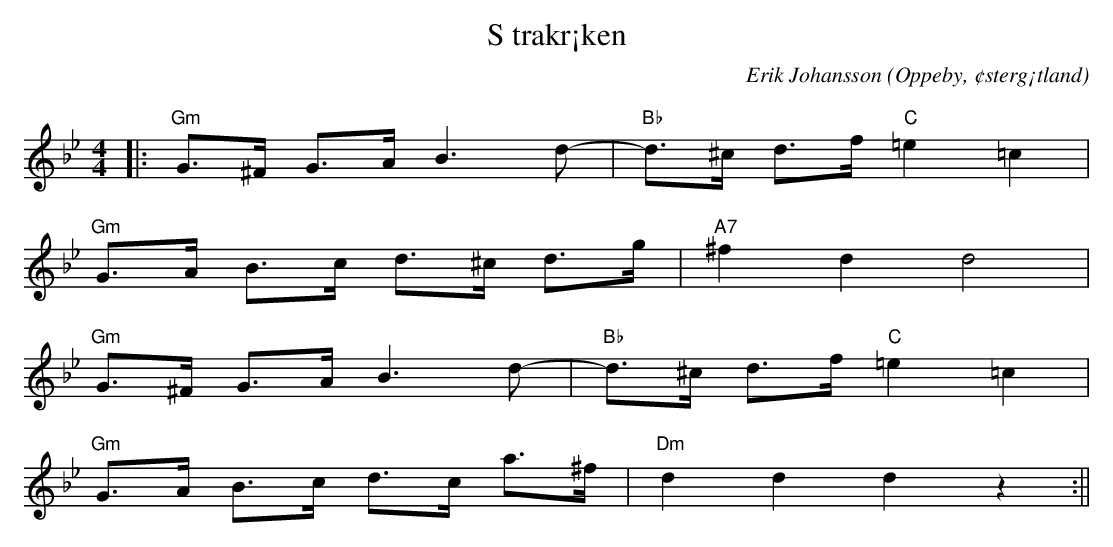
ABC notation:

X:1
T:S trakr¡ken
C:Erik Johansson
O:Oppeby, ¢sterg¡tland
Q:130
M:4/4
L:1/8
K:Gm
|:"Gm"G>^F G>A B3 d-|"Bb" d>^c d>f"C" =e2 =c2|
  "Gm"G>A B>c d>^c d>g|"A7" ^f2 d2 d4 |
  "Gm"G>^F G>A B3 d-|"Bb" d>^c d>f"C" =e2 =c2|
  "Gm"G>A B>c d>c a>^f|"Dm" d2 d2 d2 z2 :||
